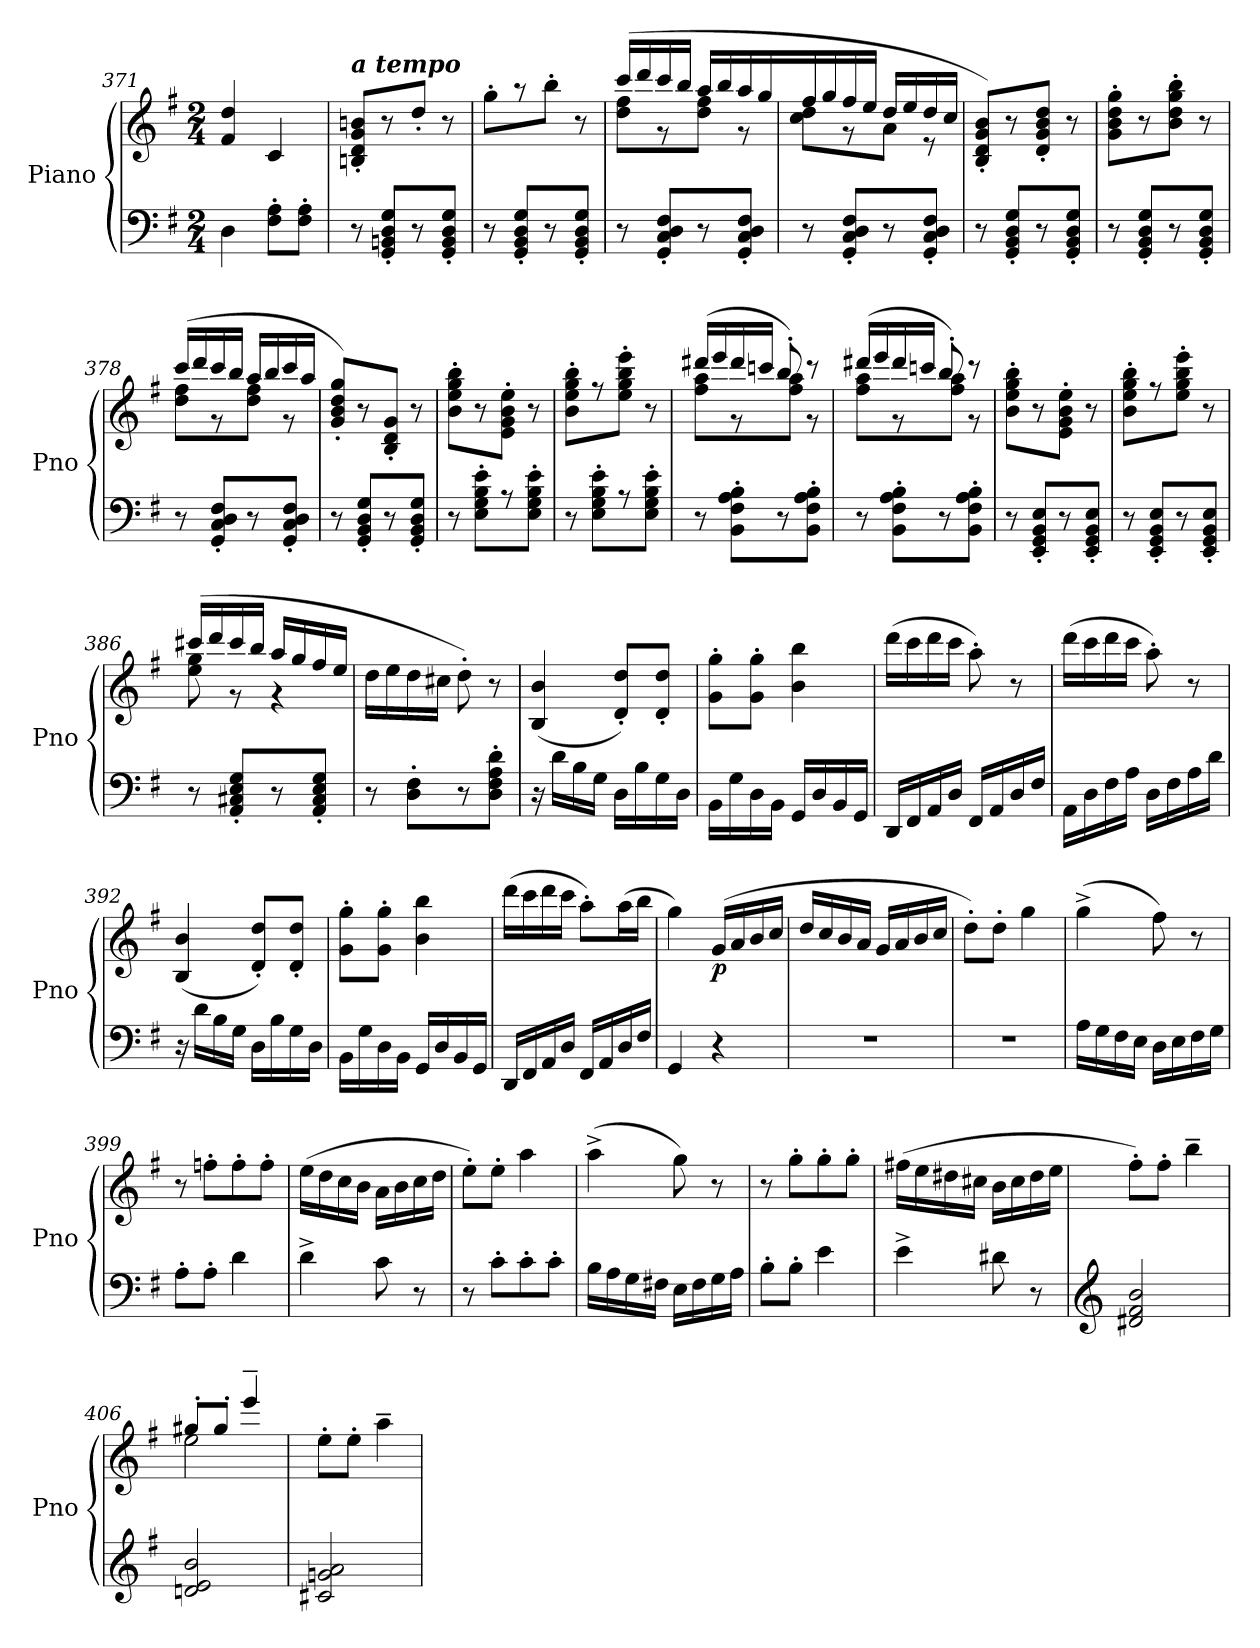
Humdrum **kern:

**kern	**kern	**dynam
*part1	*part1	*part1
*staff2	*staff1	*staff1/2
*I"Piano	*	*
*I'Pno	*	*
*clefF4	*clefG2	*
*k[f#]	*k[f#]	*
*M2/4	*M2/4	*
=371	=371	=371
4D\	4f#/ 4dd/	.
8F#\' 8A\'L	4c/	.
8F#\' 8A\'J	.	.
=372	=372	=372
!	!LO:TX:a:Bi:t=a tempo	!
!	!	!LO:DY:b
8r	8Bn/' 8d/' 8g/' 8bn/'L	other-dynamics
8GG/' 8BBn/' 8D/' 8G/'L	8r	.
8r	8dd'/J	.
8GG/' 8BB/' 8D/' 8G/'J	8r	.
=373	=373	=373
8r	8gg'\L	.
8GG/' 8BB/' 8D/' 8G/'L	8r	.
8r	8bb'\J	.
8GG/' 8BB/' 8D/' 8G/'J	8r	.
!!LO:PB:g=z
=374	=374	=374
*	*^	*
8r	(>16ccc/LL	8dd\ 8ff#\L	.
.	16ddd/	.	.
8GG/' 8C/' 8D/' 8F#/'L	16ccc/	8r	.
.	16bb/JJ	.	.
8r	16aa/LL	8dd\ 8ff#\J	.
.	16bb/	.	.
8GG/' 8C/' 8D/' 8F#/'J	16aa/	8r	.
.	16gg/	.	.
=375	=375	=375	=375
8r	16ff#/	8cc\ 8dd\L	.
.	16gg/	.	.
8GG/' 8C/' 8D/' 8F#/'L	16ff#/	8r	.
.	16ee/JJ	.	.
8r	16dd/LL	8a\J	.
.	16ee/	.	.
8GG/' 8C/' 8D/' 8F#/'J	16dd/	8r	.
.	16cc/JJ	.	.
*	*v	*v	*
=376	=376	=376
8r	8B/' 8d/' 8g/' 8b/'L)	.
8GG/' 8BB/' 8D/' 8G/'L	8r	.
8r	8d/' 8g/' 8b/' 8dd/'J	.
8GG/' 8BB/' 8D/' 8G/'J	8r	.
=377	=377	=377
8r	8g\' 8b\' 8dd\' 8gg\'L	.
8GG/' 8BB/' 8D/' 8G/'L	8r	.
8r	8b\' 8dd\' 8gg\' 8bb\'J	.
8GG/' 8BB/' 8D/' 8G/'J	8r	.
=378	=378	=378
*	*^	*
8r	(>16ccc/LL	8dd\ 8ff#\L	.
.	16ddd/	.	.
8GG/' 8C/' 8D/' 8F#/'L	16ccc/	8r	.
.	16bb/JJ	.	.
8r	16aa/LL	8dd\ 8ff#\J	.
.	16bb/	.	.
8GG/' 8C/' 8D/' 8F#/'J	16ccc/	8r	.
.	16aa/JJ	.	.
*	*v	*v	*
!!LO:LB:g=z
=379	=379	=379
8r	8g/' 8b/' 8dd/' 8gg/'L)	.
8GG/' 8BB/' 8D/' 8G/'L	8r	.
8r	8B/' 8d/' 8g/'J	.
8GG/' 8BB/' 8D/' 8G/'J	8r	.
=380	=380	=380
8r	8b\' 8ee\' 8gg\' 8bb\'L	.
8E\' 8G\' 8B\' 8e\'L	8r	.
8r	8e\' 8g\' 8b\' 8ee\'J	.
8E\' 8G\' 8B\' 8e\'J	8r	.
=381	=381	=381
8r	8b\' 8ee\' 8gg\' 8bb\'L	.
8E\' 8G\' 8B\' 8e\'L	8r	.
8r	8ee\' 8gg\' 8bb\' 8eee\'J	.
8E\' 8G\' 8B\' 8e\'J	8r	.
=382	=382	=382
*	*^	*
8r	(>16ddd#X/LL	8ff#\ 8aa\L	.
.	16eee/	.	.
8BB\' 8F#\' 8A\' 8B\'L	16ddd#/	8r	.
.	16cccn/JJ	.	.
8r	8bb'/)	8ff#\ 8aa\J	.
8BB\' 8F#\' 8A\' 8B\'J	8r	8r	.
=383	=383	=383	=383
8r	(>16ddd#X/LL	8ff#\ 8aa\L	.
.	16eee/	.	.
8BB\' 8F#\' 8A\' 8B\'L	16ddd#/	8r	.
.	16cccn/JJ	.	.
8r	8bb'/)	8ff#\ 8aa\J	.
8BB\' 8F#\' 8A\' 8B\'J	8r	8r	.
*	*v	*v	*
=384	=384	=384
8r	8b\' 8ee\' 8gg\' 8bb\'L	.
8EE/' 8GG/' 8BB/' 8E/'L	8r	.
8r	8e\' 8g\' 8b\' 8ee\'J	.
8EE/' 8GG/' 8BB/' 8E/'J	8r	.
!!LO:LB:g=z
=385	=385	=385
8r	8b\' 8ee\' 8gg\' 8bb\'L	.
8EE/' 8GG/' 8BB/' 8E/'L	8r	.
8r	8ee\' 8gg\' 8bb\' 8eee\'J	.
8EE/' 8GG/' 8BB/' 8E/'J	8r	.
=386	=386	=386
*	*^	*
8r	(>16ccc#X/LL	8ee\ 8gg\	.
.	16ddd/	.	.
8AA/' 8C#X/' 8E/' 8G/'L	16ccc#/	8r	.
.	16bb/JJ	.	.
8r	16aa/LL	4r	.
.	16gg/	.	.
8AA/' 8C#/' 8E/' 8G/'J	16ff#/	.	.
.	16ee/JJ	.	.
*	*v	*v	*
=387	=387	=387
8r	16dd\LL	.
.	16ee\	.
8D\' 8F#\'L	16dd\	.
.	16cc#X\JJ	.
8r	8dd'\)	.
8D\' 8F#\' 8A\' 8d\'J	8r	.
=388	=388	=388
16r	(<4B/ 4b/	.
16d\LL	.	.
16B\	.	.
16G\JJ	.	.
16D\LL	8d/' 8dd/'L)	.
16B\	.	.
16G\	8d/' 8dd/'J	.
16D\JJ	.	.
=389	=389	=389
16BB\LL	8g\' 8gg\'L	.
16G\	.	.
16D\	8g\' 8gg\'J	.
16BB\JJ	.	.
16GG/LL	4b\ 4bb\	.
16D/	.	.
16BB/	.	.
16GG/JJ	.	.
!!LO:LB:g=z
=390	=390	=390
16DD/LL	(>16ddd\LL	.
16FF#/	16ccc\	.
16AA/	16ddd\	.
16D/JJ	16ccc\JJ	.
16FF#/LL	8aa'\)	.
16AA/	.	.
16D/	8r	.
16F#/JJ	.	.
=391	=391	=391
16AA\LL	(>16ddd\LL	.
16D\	16ccc\	.
16F#\	16ddd\	.
16A\JJ	16ccc\JJ	.
16D\LL	8aa'\)	.
16F#\	.	.
16A\	8r	.
16d\JJ	.	.
=392	=392	=392
16r	(<4B/ 4b/	.
16d\LL	.	.
16B\	.	.
16G\JJ	.	.
16D\LL	8d/' 8dd/'L)	.
16B\	.	.
16G\	8d/' 8dd/'J	.
16D\JJ	.	.
=393	=393	=393
16BB\LL	8g\' 8gg\'L	.
16G\	.	.
16D\	8g\' 8gg\'J	.
16BB\JJ	.	.
16GG/LL	4b\ 4bb\	.
16D/	.	.
16BB/	.	.
16GG/JJ	.	.
=394	=394	=394
16DD/LL	(>16ddd\LL	.
16FF#/	16ccc\	.
16AA/	16ddd\	.
16D/JJ	16ccc\JJ	.
16FF#/LL	8aa'\L)	.
16AA/	.	.
16D/	(>16aa\L	.
16F#/JJ	16bb\JJ	.
!!LO:LB:g=z
=395	=395	=395
4GG/	4gg\)	.
!	!	!LO:DY:b
4r	(>16g/LL	p
.	16a/	.
.	16b/	.
.	16cc/JJ	.
=396	=396	=396
2r	16dd/LL	.
.	16cc/	.
.	16b/	.
.	16a/JJ	.
.	16g/LL	.
.	16a/	.
.	16b/	.
.	16cc/JJ	.
=397	=397	=397
2r	8dd'\L)	.
.	8dd'\J	.
.	4gg\	.
=398	=398	=398
16A\LL	(>4gg^\	.
16G\	.	.
16F#\	.	.
16E\JJ	.	.
16D\LL	8ff#\)	.
16E\	.	.
16F#\	8r	.
16G\JJ	.	.
=399	=399	=399
8A'\L	8r	.
8A'\J	8ffn'\L	.
4d\	8ff'\	.
.	8ff'\J	.
!!LO:PB:g=z
=400	=400	=400
!	!	!LO:DY:b
4d^\	(>16ee\LL	other-dynamics
.	16dd\	.
.	16cc\	.
.	16b\JJ	.
8c\	16a\LL	.
.	16b\	.
8r	16cc\	.
.	16dd\JJ	.
=401	=401	=401
8r	8ee'\L)	.
8c'\L	8ee'\J	.
8c'\	4aa\	.
8c'\J	.	.
=402	=402	=402
16B\LL	(>4aa^\	.
16A\	.	.
16G\	.	.
16F#X\JJ	.	.
16E\LL	8gg\)	.
16F#\	.	.
16G\	8r	.
16A\JJ	.	.
=403	=403	=403
8B'\L	8r	.
8B'\J	8gg'\L	.
4e\	8gg'\	.
.	8gg'\J	.
=404	=404	=404
4e^\	(>16ff#X\LL	.
.	16ee\	.
.	16dd#X\	.
.	16cc#X\JJ	.
8d#X\	16b\LL	.
.	16cc#\	.
8r	16dd#\	.
.	16ee\JJ	.
!!LO:LB:g=z
=405	=405	=405
*clefG2	*	*
2d#X/ 2f#/ 2b/	8ff#'\L)	.
.	8ff#'\J	.
.	4bb~\	.
=406	=406	=406
*	*^	*
2dn/ 2e/ 2b/	8gg#X'/L	2ee\	.
.	8gg#'/J	.	.
.	4eee~/	.	.
*	*v	*v	*
=407	=407	=407
2c#X/ 2gn/ 2a/	8ee'\L	.
.	8ee'\J	.
.	4aa~\	.
=	=	=
*-	*-	*-
